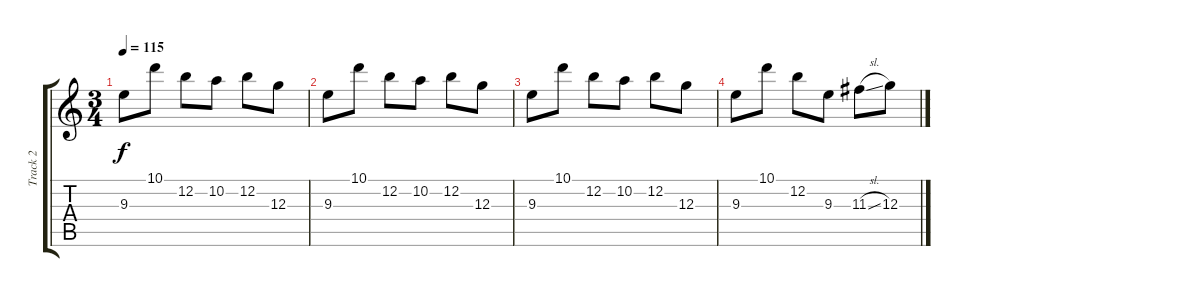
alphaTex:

\track ("Track 2" "Track 2") {instrument electricguitarclean}
\staff {score tabs}
\tuning (E4 B3 G3 D3 A2 E2) {hide}
\ts (3 4)
\tempo 115
\clef g2
\ks c
9.3.8{dy f} 10.1.8 12.2.8 10.2.8 12.2.8 12.3.8 |
9.3.8 10.1.8 12.2.8 10.2.8 12.2.8 12.3.8 |
9.3.8 10.1.8 12.2.8 10.2.8 12.2.8 12.3.8 |
9.3.8 10.1.8 12.2.8 9.3.8 11.3{sl}.8 12.3.8
